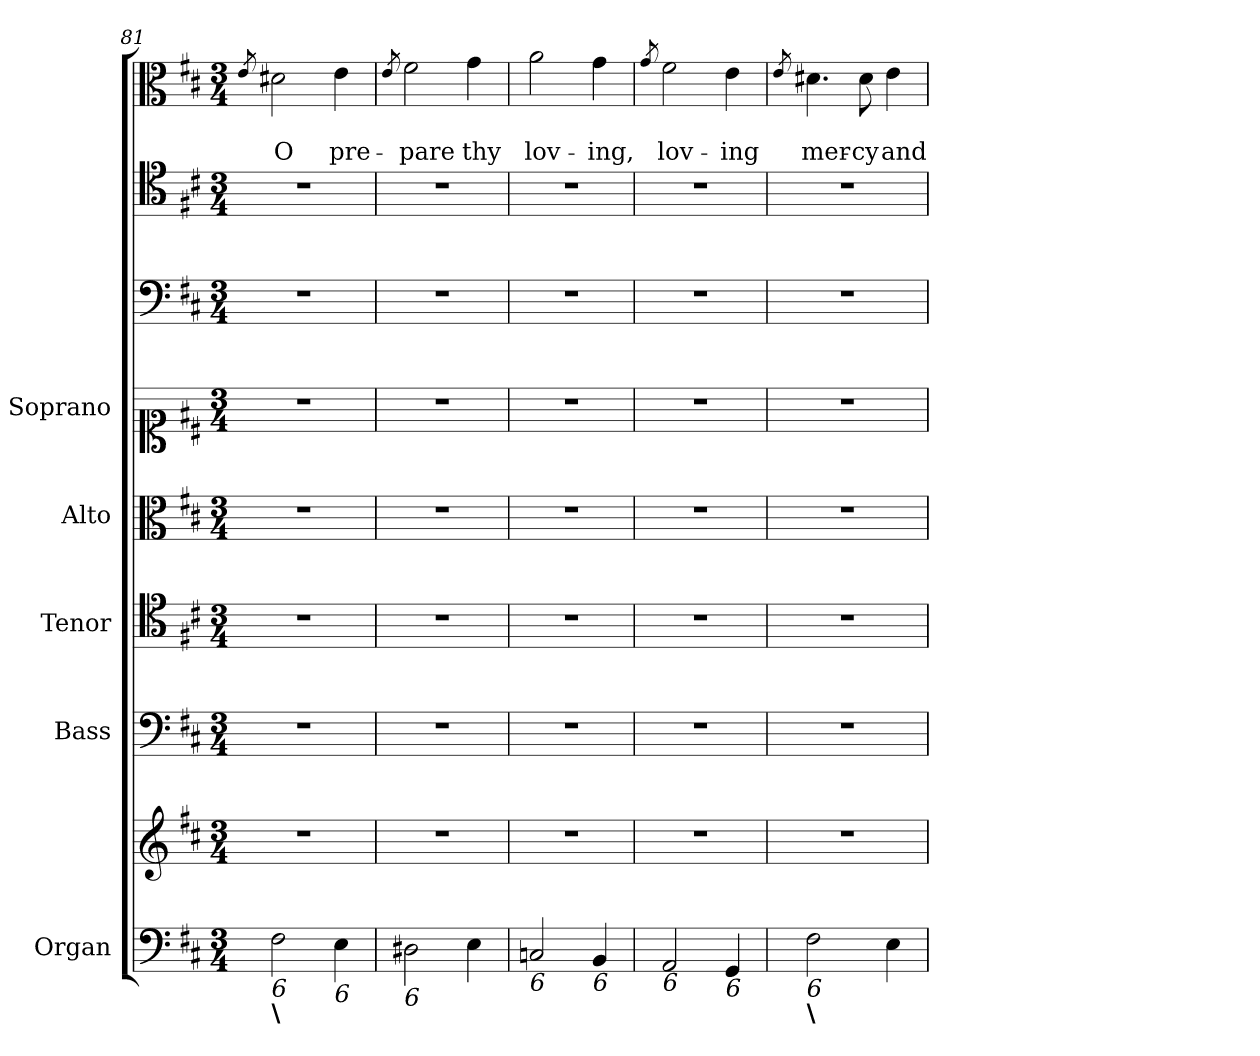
**kern	**kern	**kern	**kern	**kern	**kern	**kern	**kern	**kern	**text	**text
*part8	*part8	*part7	*part6	*part5	*part4	*part3	*part2	*part1	*part1	*part1
*staff9	*staff8	*staff7	*staff6	*staff5	*staff4	*staff3	*staff2	*staff1	*staff1	*staff1
*I"Organ	*	*I"Bass	*I"Tenor	*I"Alto	*I"Soprano	*	*	*	*	*
*I'Org.	*	*I'B	*I'T	*I'A	*I'S	*	*	*	*	*
*clefF4	*clefG2	*clefF4	*clefC4	*clefC3	*clefC1	*clefF4	*clefC4	*clefC3	*	*
*k[f#c#]	*k[f#c#]	*k[f#c#]	*k[f#c#]	*k[f#c#]	*k[f#c#]	*k[f#c#]	*k[f#c#]	*k[f#c#]	*	*
*D:	*D:	*D:	*D:	*D:	*D:	*D:	*D:	*D:	*	*
*M3/4	*M3/4	*M3/4	*M3/4	*M3/4	*M3/4	*M3/4	*M3/4	*M3/4	*	*
=81	=81	=81	=81	=81	=81	=81	=81	=81	=81	=81
.	.	.	.	.	.	.	.	8qe/	.	.
!LO:TX:b:i:t=6	!	!	!	!	!	!	!	!	!	!
!LO:TX:b:B:t=\	!	!	!	!	!	!	!	!	!	!
!	!	!	!	!	!	!	!	!	!	!LO:LY:b
2F#\	2.r	2.r	2.r	2.r	2.r	2.r	2.r	2d#X\	.	O
!LO:TX:b:i:t=6	!	!	!	!	!	!	!	!	!	!
!	!	!	!	!	!	!	!	!	!	!LO:LY:b
4E\	.	.	.	.	.	.	.	4e\	.	pre-
=82	=82	=82	=82	=82	=82	=82	=82	=82	=82	=82
.	.	.	.	.	.	.	.	8qe/	.	.
!LO:TX:b:i:t=6	!	!	!	!	!	!	!	!	!	!
!	!	!	!	!	!	!	!	!	!	!LO:LY:b
2D#X\	2.r	2.r	2.r	2.r	2.r	2.r	2.r	2f#\	.	-pare
!	!	!	!	!	!	!	!	!	!	!LO:LY:b
4E\	.	.	.	.	.	.	.	4g\	.	thy
!!LO:LB:g=z
=83	=83	=83	=83	=83	=83	=83	=83	=83	=83	=83
!LO:TX:b:i:t=6	!	!	!	!	!	!	!	!	!	!
!	!	!	!	!	!	!	!	!	!	!LO:LY:b
2Cn/	2.r	2.r	2.r	2.r	2.r	2.r	2.r	2a\	.	lov-
!LO:TX:b:i:t=6	!	!	!	!	!	!	!	!	!	!
!	!	!	!	!	!	!	!	!	!	!LO:LY:b
4BB/	.	.	.	.	.	.	.	4g\	.	-ing,
=84	=84	=84	=84	=84	=84	=84	=84	=84	=84	=84
.	.	.	.	.	.	.	.	8qg/	.	.
!LO:TX:b:i:t=6	!	!	!	!	!	!	!	!	!	!
!	!	!	!	!	!	!	!	!	!	!LO:LY:b
2AA/	2.r	2.r	2.r	2.r	2.r	2.r	2.r	2f#\	.	lov-
!LO:TX:b:i:t=6	!	!	!	!	!	!	!	!	!	!
!	!	!	!	!	!	!	!	!	!	!LO:LY:b
4GG/	.	.	.	.	.	.	.	4e\	.	-ing
=85	=85	=85	=85	=85	=85	=85	=85	=85	=85	=85
.	.	.	.	.	.	.	.	8qe/	.	.
!LO:TX:b:i:t=6	!	!	!	!	!	!	!	!	!	!
!LO:TX:b:B:t=\	!	!	!	!	!	!	!	!	!	!
!	!	!	!	!	!	!	!	!	!	!LO:LY:b
2F#\	2.r	2.r	2.r	2.r	2.r	2.r	2.r	4.d#X\	.	mer-
!	!	!	!	!	!	!	!	!	!	!LO:LY:b
.	.	.	.	.	.	.	.	8d#\	.	-cy
!	!	!	!	!	!	!	!	!	!	!LO:LY:b
4E\	.	.	.	.	.	.	.	4e\	.	and
=	=	=	=	=	=	=	=	=	=	=
*-	*-	*-	*-	*-	*-	*-	*-	*-	*-	*-
